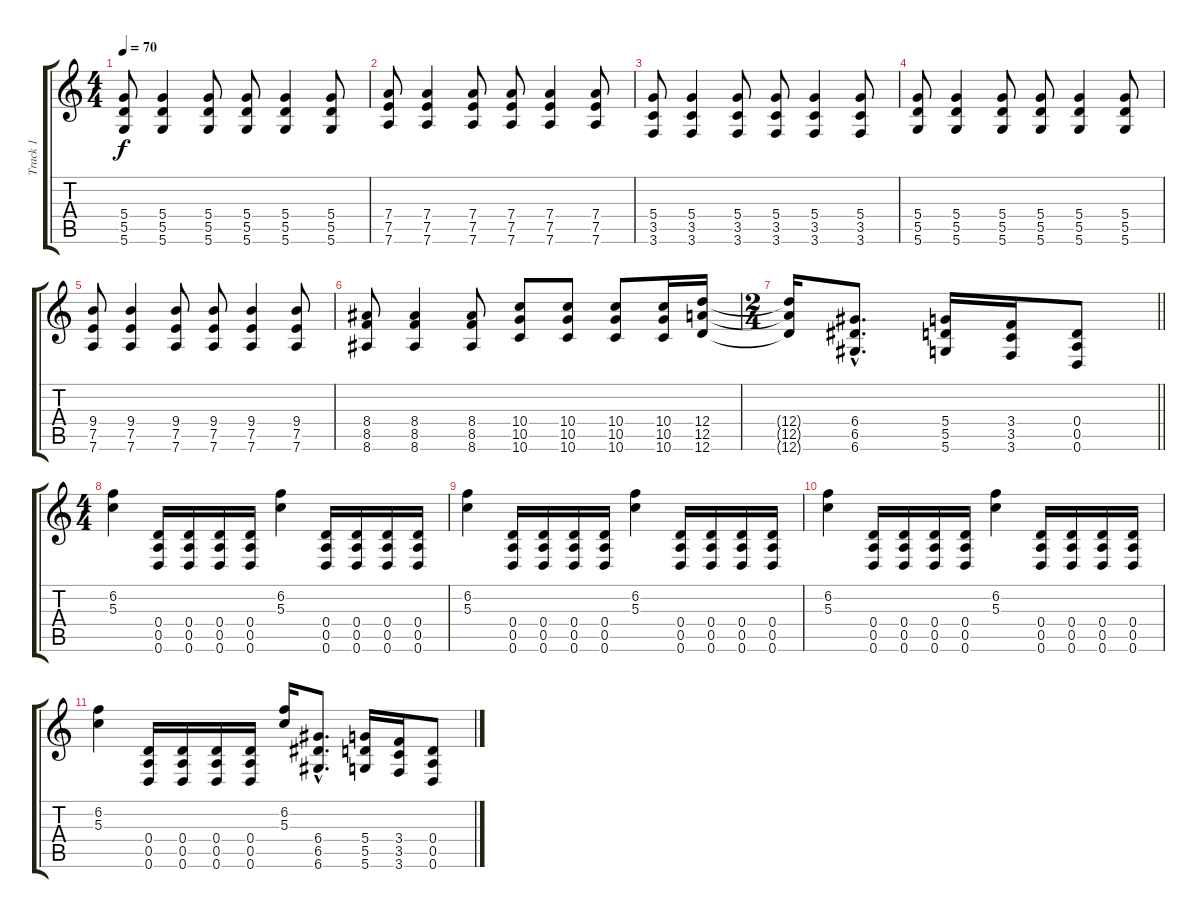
\track ("Track 1" "Track 1") {instrument distortionguitar}
\staff {score tabs}
\tuning (E4 B3 G3 D3 A2 D2) {hide}
\ts (4 4)
\tempo 70
\clef g2
\ks c
(5.4 5.5 5.6).8{dy f} (5.4 5.5 5.6).4 (5.4 5.5 5.6).8 (5.4 5.5 5.6).8 (5.4 5.5 5.6).4 (5.4 5.5 5.6).8 |
(7.4 7.5 7.6).8 (7.4 7.5 7.6).4 (7.4 7.5 7.6).8 (7.4 7.5 7.6).8 (7.4 7.5 7.6).4 (7.4 7.5 7.6).8 |
(5.4 3.5 3.6).8 (5.4 3.5 3.6).4 (5.4 3.5 3.6).8 (5.4 3.5 3.6).8 (5.4 3.5 3.6).4 (5.4 3.5 3.6).8 |
(5.4 5.5 5.6).8 (5.4 5.5 5.6).4 (5.4 5.5 5.6).8 (5.4 5.5 5.6).8 (5.4 5.5 5.6).4 (5.4 5.5 5.6).8 |
(9.4 7.5 7.6).8 (9.4 7.5 7.6).4 (9.4 7.5 7.6).8 (9.4 7.5 7.6).8 (9.4 7.5 7.6).4 (9.4 7.5 7.6).8 |
(8.4 8.5 8.6).8 (8.4 8.5 8.6).4 (8.4 8.5 8.6).8 (10.4 10.5 10.6).8 (10.4 10.5 10.6).8 (10.4 10.5 10.6).8 (10.4 10.5 10.6).16 (12.4 12.5 12.6).16 |
\ts (2 4)
\barLineRight lightlight
(12.4{t} 12.5{t} 12.6{t}).16 (6.4{hac} 6.5{hac} 6.6{hac}).8{d} (5.4 5.5 5.6).16 (3.4 3.5 3.6).16 (0.4 0.5 0.6).8 |
\ts (4 4)
(6.2 5.3).4{instrument electricguitarjazz} (0.4 0.5 0.6).16 (0.4 0.5 0.6).16 (0.4 0.5 0.6).16 (0.4 0.5 0.6).16 (6.2 5.3).4 (0.4 0.5 0.6).16 (0.4 0.5 0.6).16 (0.4 0.5 0.6).16 (0.4 0.5 0.6).16 |
(6.2 5.3).4 (0.4 0.5 0.6).16 (0.4 0.5 0.6).16 (0.4 0.5 0.6).16 (0.4 0.5 0.6).16 (6.2 5.3).4 (0.4 0.5 0.6).16 (0.4 0.5 0.6).16 (0.4 0.5 0.6).16 (0.4 0.5 0.6).16 |
(6.2 5.3).4 (0.4 0.5 0.6).16 (0.4 0.5 0.6).16 (0.4 0.5 0.6).16 (0.4 0.5 0.6).16 (6.2 5.3).4 (0.4 0.5 0.6).16 (0.4 0.5 0.6).16 (0.4 0.5 0.6).16 (0.4 0.5 0.6).16 |
(6.2 5.3).4 (0.4 0.5 0.6).16 (0.4 0.5 0.6).16 (0.4 0.5 0.6).16 (0.4 0.5 0.6).16 (6.2 5.3).16 (6.4{hac} 6.5{hac} 6.6{hac}).8{d} (5.4 5.5 5.6).16 (3.4 3.5 3.6).16 (0.4 0.5 0.6).8
